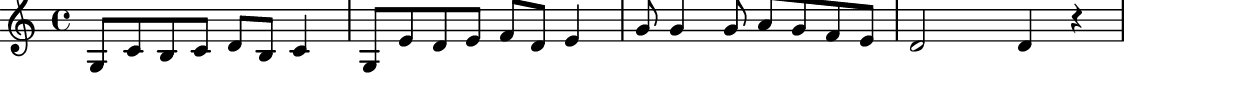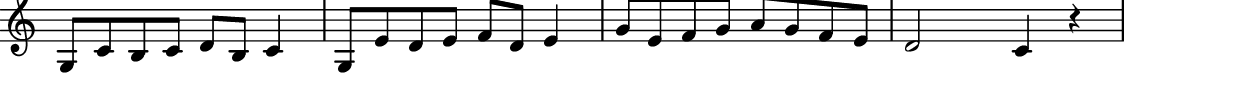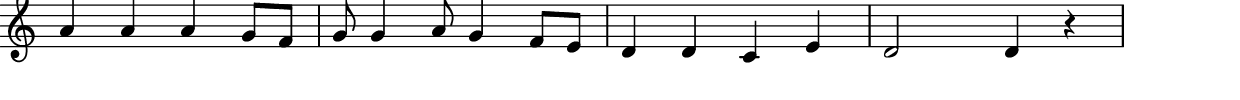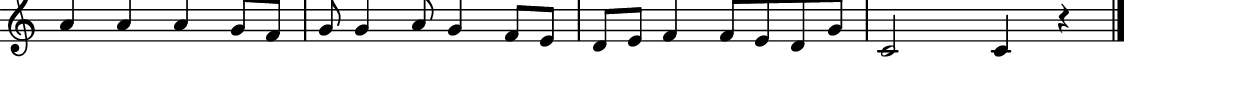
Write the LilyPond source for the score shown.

% MusicXML to Lilypond converter by Kovi

szovegAAA = \lyricmode {  "Mint" "a" "mó" -- "kus" "fenn" "a" "fán," "az" "út" -- "tö" -- "rő" "oly" "vi" -- "dám," "aj" -- "ká" -- "ról" "ki" "se" "fogy" "a" "nó" -- "ta," "Ha" "tá" -- "bort" "üt" "va" -- "la" -- "hol," "sok" "kis" -- "paj" -- "tás" "így" "da" -- "lol," "fúj" -- "ja" "es" -- "tig" "ko" -- "ra" "reg" -- "gel" "ó" -- "ta," "É" -- "vek" "szál" -- "la" -- "nak" "a" "nyá" -- "ri" "fák" "a" -- "latt," "oly" "vi" -- "dám" "az" "é" -- "let," "Bol" -- "dog" "dal" -- "la" -- "ma" "így" "ön" -- "ti" "dal" -- "ba" "ma," "csu" -- "da" -- "jó," "gyö" -- "nyö" -- "rű" "az" "é" -- "let."  }

% Analyzing...
% 1 parts
% 1 Staff
% forceBassClefActive = 
melody = {
% 88 notes in the part
% 1 voices

\new Staff
\new Voice {
% 88 notes
% 16 mesaures

% Measure 1
\clef "treble"
\key c \major
\time 4/4 
g8 c'8 b8 c'8 d'8 b8 c'4 
% Measure 2
g8 e'8 d'8 e'8 f'8 d'8 e'4 
% Measure 3
g'8 g'4 g'8 a'8 g'8 f'8 e'8 
% Measure 4
d'2 d'4 r4 
% Measure 5
g8 c'8 b8 c'8 d'8 b8 c'4 
% Measure 6
g8 e'8 d'8 e'8 f'8 d'8 e'4 
% Measure 7
g'8 e'8 f'8 g'8 a'8 g'8 f'8 e'8 
% Measure 8
d'2 c'4 r4 
% Measure 9
\break
a'4 a'4 a'4 g'8 f'8 
% Measure 10
g'8 g'4 a'8 g'4 f'8 e'8 
% Measure 11
d'4 d'4 c'4 e'4 
% Measure 12
d'2 d'4 r4 
% Measure 13
a'4 a'4 a'4 g'8 f'8 
% Measure 14
g'8 g'4 a'8 g'4 f'8 e'8 
% Measure 15
d'8 e'8 f'4 f'8 e'8 d'8 g'8 
% Measure 16
c'2 c'4 r4 \bar "|." 
} % voice
} % melody


harmonies = \chordmode {
% 37 chords
\germanChords
c4 s4 g4 c4 c4 s4 g4 c4 c4 s4 f4 s4 g4 s4 g4 s4 c4 s4 g4 c4 c4 s4 g4 c4 c4 s4 f4 s4 g4 s4 c4 s4 f4 s4 f4 s4 c4 s4 c4 s4 g4 s4 d4:7 s4 g4 s4 g4 s4 f4 s4 f4 s4 c4 s4 c4 s4 d4:m f4 g4 s4 c4 s4 c4
}

\include "../../definitions.ly"
